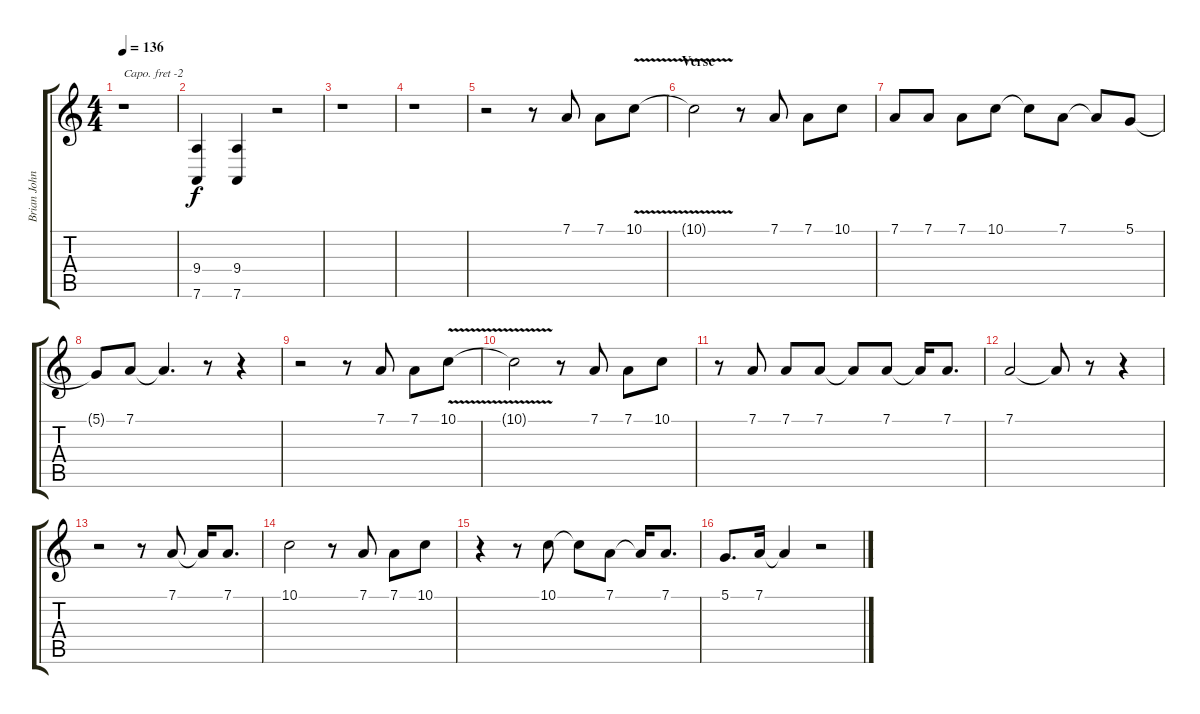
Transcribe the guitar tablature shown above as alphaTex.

\track ("Brian Johnson - Vocals" "Brian John") {instrument tenorsax}
\staff {score tabs}
\capo -2
\tuning (E4 B3 G3 D3 A2 E2) {hide}
\ts (4 4)
\tempo 136
\clef g2
\ks c
r.1{dy f} |
(9.4 7.6).4 (9.4 7.6).4 r.2 |
r.1 |
r.1 |
r.2 r.8 7.1.8 7.1.8 10.1{v}.8 |
\section ("" "Verse")
10.1{v t}.2 r.8 7.1.8 7.1.8 10.1.8 |
7.1.8 7.1.8 7.1.8 10.1.8 10.1{t}.8 7.1.8 7.1{t}.8 5.1.8 |
5.1{t}.8 7.1.8 7.1{t}.4{d} r.8 r.4 |
r.2 r.8 7.1.8 7.1.8 10.1{v}.8 |
10.1{v t}.2 r.8 7.1.8 7.1.8 10.1.8 |
r.8 7.1.8 7.1.8 7.1.8 7.1{t}.8 7.1.8 7.1{t}.16 7.1.8{d} |
7.1.2 7.1{t}.8 r.8 r.4 |
r.2 r.8 7.1.8 7.1{t}.16 7.1.8{d} |
10.1.2 r.8 7.1.8 7.1.8 10.1.8 |
r.4 r.8 10.1.8 10.1{t}.8 7.1.8 7.1{t}.16 7.1.8{d} |
5.1.8{d} 7.1.16 7.1{t}.4 r.2
